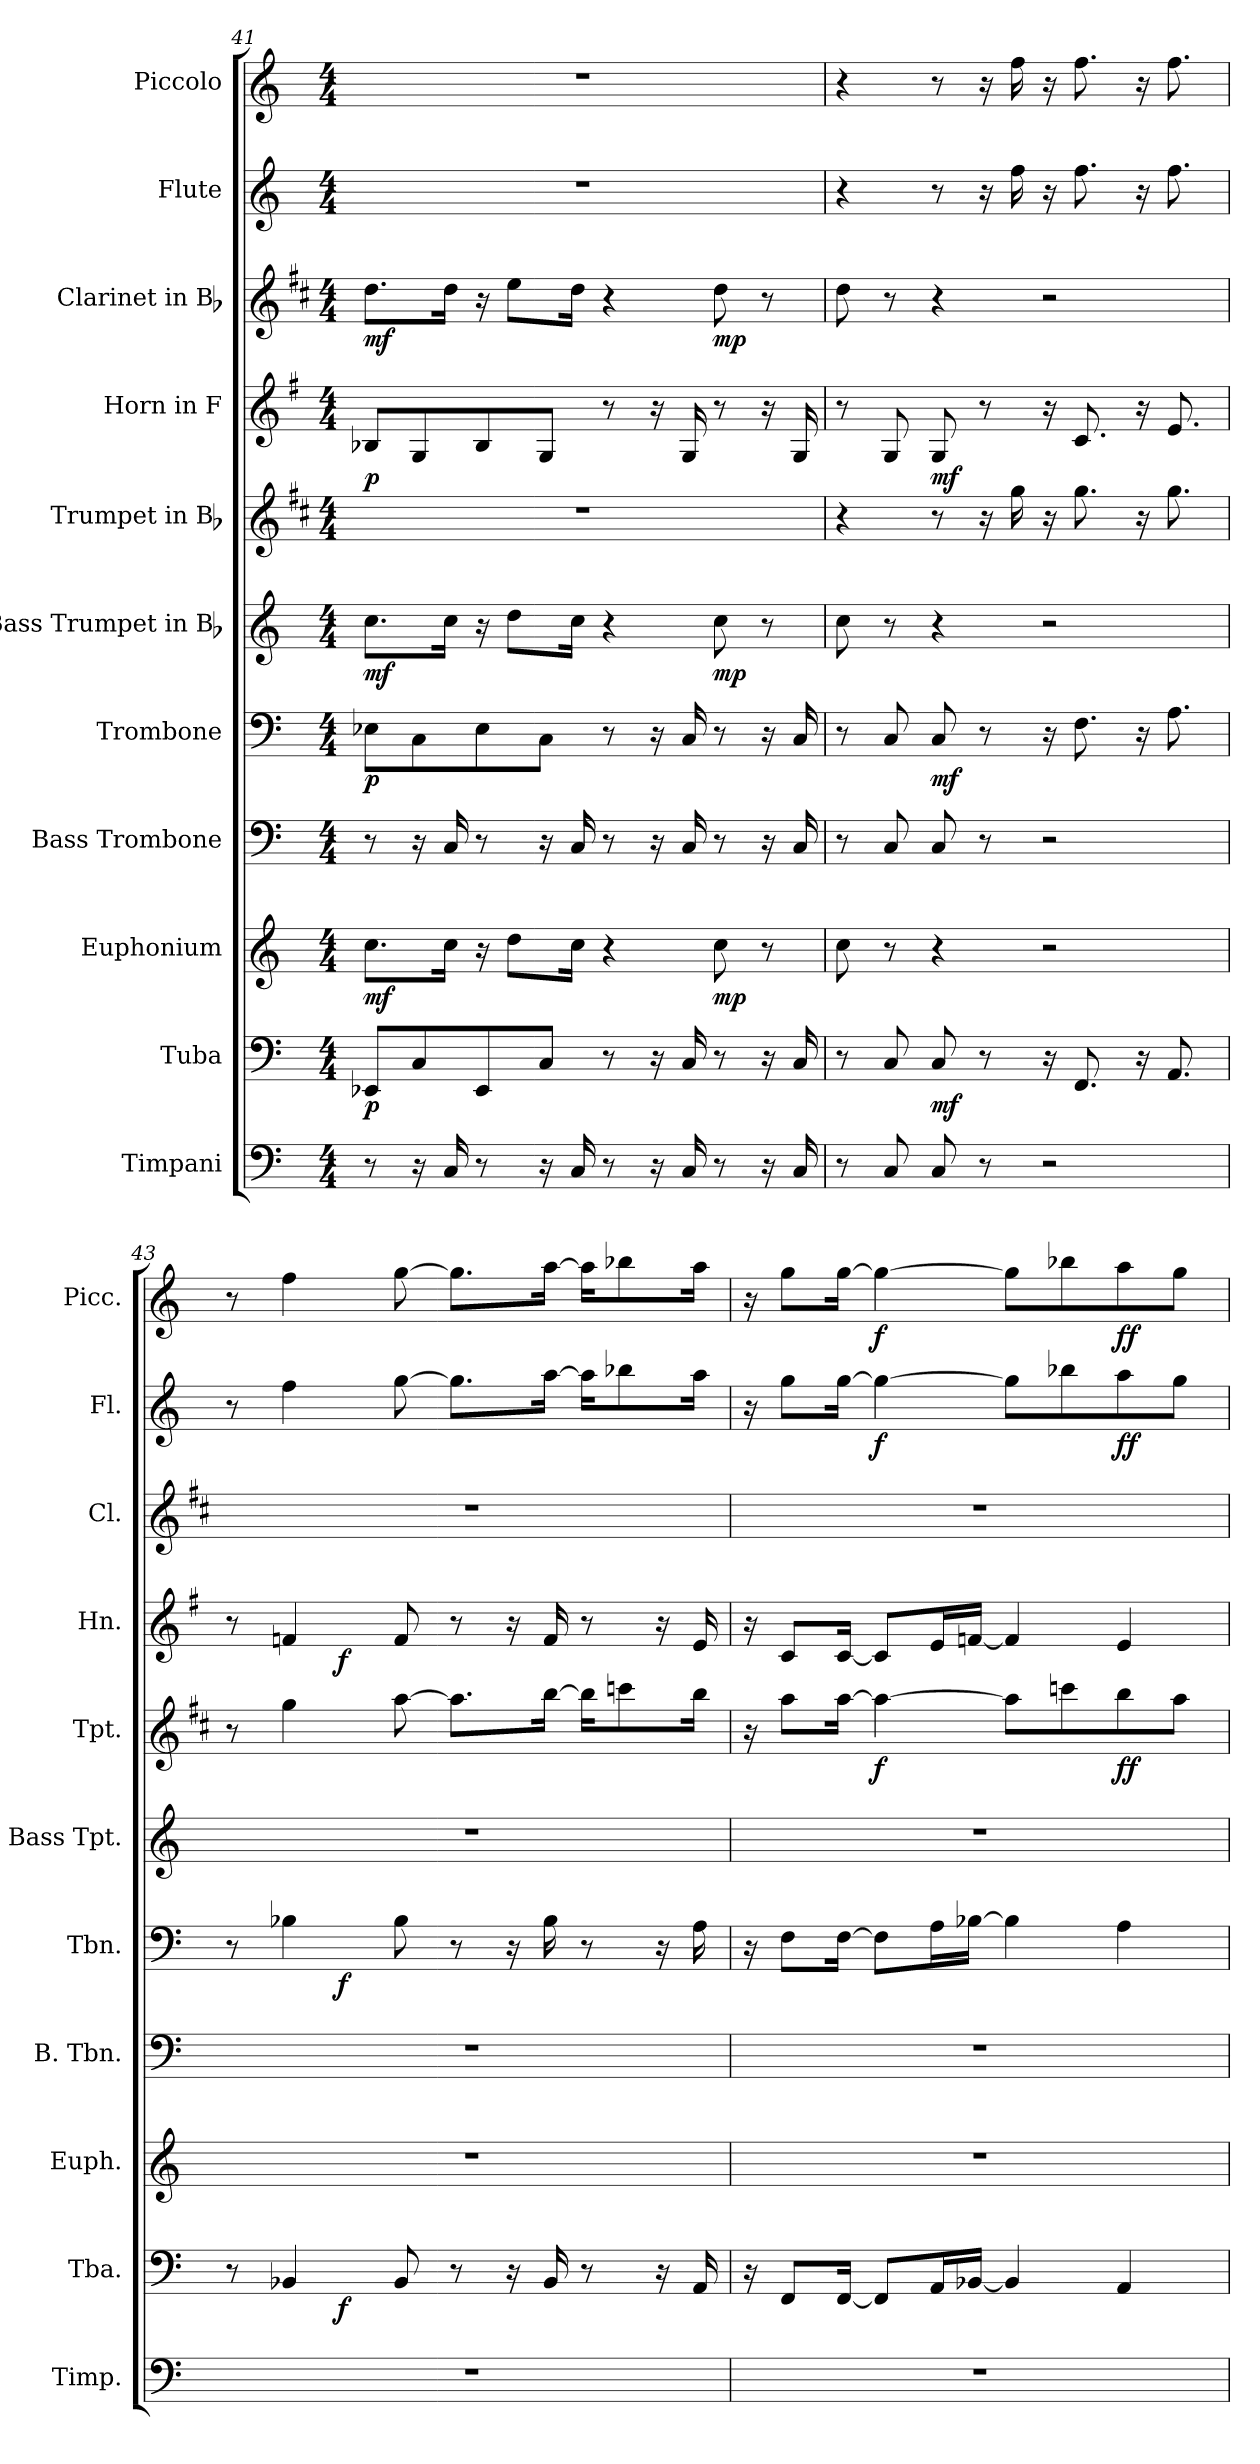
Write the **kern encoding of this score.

**kern	**kern	**dynam	**kern	**dynam	**kern	**kern	**dynam	**kern	**dynam	**kern	**dynam	**kern	**dynam	**kern	**dynam	**kern	**dynam	**kern	**dynam
*part11	*part10	*part10	*part9	*part9	*part8	*part7	*part7	*part6	*part6	*part5	*part5	*part4	*part4	*part3	*part3	*part2	*part2	*part1	*part1
*staff11	*staff10	*staff10	*staff9	*staff9	*staff8	*staff7	*staff7	*staff6	*staff6	*staff5	*staff5	*staff4	*staff4	*staff3	*staff3	*staff2	*staff2	*staff1	*staff1
*I"Timpani	*I"Tuba	*	*I"Euphonium	*	*I"Bass Trombone	*I"Trombone	*	*I"Bass Trumpet in Bb	*	*I"Trumpet in Bb	*	*I"Horn in F	*	*I"Clarinet in Bb	*	*I"Flute	*	*I"Piccolo	*
*I'Timp.	*I'Tba.	*	*I'Euph.	*	*I'B. Tbn.	*I'Tbn.	*	*I'Bass Tpt.	*	*I'Tpt.	*	*I'Hn.	*	*I'Cl.	*	*I'Fl.	*	*I'Picc.	*
*clefF4	*clefF4	*	*clefG2	*	*clefF4	*clefF4	*	*clefG2	*	*clefG2	*	*clefG2	*	*clefG2	*	*clefG2	*	*clefG2	*
*	*	*	*ITrd8c14	*	*	*	*	*ITrd8c14	*	*ITrd1c2	*	*ITrd4c7	*	*ITrd1c2	*	*	*	*ITrd-7c-12	*
*k[]	*k[]	*	*k[]	*	*k[]	*k[]	*	*k[]	*	*k[]	*	*k[]	*	*k[]	*	*k[]	*	*k[]	*
*C:	*C:	*	*C:	*	*C:	*C:	*	*C:	*	*C:	*	*C:	*	*C:	*	*C:	*	*C:	*
*M4/4	*M4/4	*	*M4/4	*	*M4/4	*M4/4	*	*M4/4	*	*M4/4	*	*M4/4	*	*M4/4	*	*M4/4	*	*M4/4	*
=41	=41	=41	=41	=41	=41	=41	=41	=41	=41	=41	=41	=41	=41	=41	=41	=41	=41	=41	=41
8r	8EE-Xi/L	p	8.ci\L	mf	8r	8E-Xi\L	p	8.ci\L	mf	1r	.	8E-Xi/L	p	8.cci\L	mf	1r	.	1r	.
16r	8Ci/	.	.	.	16r	8Ci\	.	.	.	.	.	8Ci/	.	.	.	.	.	.	.
16Ci/	.	.	16ci\Jk	.	16Ci/	.	.	16ci\Jk	.	.	.	.	.	16cci\Jk	.	.	.	.	.
8r	8EE-i/	.	16r	.	8r	8E-i\	.	16r	.	.	.	8E-i/	.	16r	.	.	.	.	.
.	.	.	8di\L	.	.	.	.	8di\L	.	.	.	.	.	8ddi\L	.	.	.	.	.
16r	8Ci/J	.	.	.	16r	8Ci\J	.	.	.	.	.	8Ci/J	.	.	.	.	.	.	.
16Ci/	.	.	16ci\Jk	.	16Ci/	.	.	16ci\Jk	.	.	.	.	.	16cci\Jk	.	.	.	.	.
8r	8r	.	4r	.	8r	8r	.	4r	.	.	.	8r	.	4r	.	.	.	.	.
16r	16r	.	.	.	16r	16r	.	.	.	.	.	16r	.	.	.	.	.	.	.
16Ci/	16Ci/	.	.	.	16Ci/	16Ci/	.	.	.	.	.	16Ci/	.	.	.	.	.	.	.
8r	8r	.	8ci\	mp	8r	8r	.	8ci\	mp	.	.	8r	.	8cci\	mp	.	.	.	.
16r	16r	.	8r	.	16r	16r	.	8r	.	.	.	16r	.	8r	.	.	.	.	.
16Ci/	16Ci/	.	.	.	16Ci/	16Ci/	.	.	.	.	.	16Ci/	.	.	.	.	.	.	.
=42	=42	=42	=42	=42	=42	=42	=42	=42	=42	=42	=42	=42	=42	=42	=42	=42	=42	=42	=42
8r	8r	.	8ci\	.	8r	8r	.	8ci\	.	4r	.	8r	.	8cci\	.	4r	.	4r	.
8Ci/	8Ci/	.	8r	.	8Ci/	8Ci/	.	8r	.	.	.	8Ci/	.	8r	.	.	.	.	.
8Ci/	8Ci/	mf	4r	.	8Ci/	8Ci/	mf	4r	.	8r	.	8Ci/	mf	4r	.	8r	.	8r	.
8r	8r	.	.	.	8r	8r	.	.	.	16r	.	8r	.	.	.	16r	.	16r	.
.	.	.	.	.	.	.	.	.	.	16ffi\	.	.	.	.	.	16ffi\	.	16fffi\	.
2r	16r	.	2r	.	2r	16r	.	2r	.	16r	.	16r	.	2r	.	16r	.	16r	.
.	8.FFi/	.	.	.	.	8.Fi\	.	.	.	8.ffi\	.	8.Fi/	.	.	.	8.ffi\	.	8.fffi\	.
.	16r	.	.	.	.	16r	.	.	.	16r	.	16r	.	.	.	16r	.	16r	.
.	8.AAi/	.	.	.	.	8.Ai\	.	.	.	8.ffi\	.	8.Ai/	.	.	.	8.ffi\	.	8.fffi\	.
=43	=43	=43	=43	=43	=43	=43	=43	=43	=43	=43	=43	=43	=43	=43	=43	=43	=43	=43	=43
*	*^	*	*	*	*	*^	*	*	*	*	*	*^	*	*	*	*	*	*	*
1r	8r	4ryy	.	1r	.	1r	8r	4ryy	.	1r	.	8r	.	8r	4ryy	.	1r	.	8r	.	8r	.
.	4BB-Xi/	.	.	.	.	.	4B-Xi\	.	.	.	.	4ffi\	.	4B-Xi/	.	.	.	.	4ffi\	.	4fffi\	.
.	.	2.ryy	f	.	.	.	.	2.ryy	f	.	.	.	.	.	2.ryy	f	.	.	.	.	.	.
.	8BB-i/	.	.	.	.	.	8B-i\	.	.	.	.	[8ggi\	.	8B-i/	.	.	.	.	[8ggi\	.	[8gggi\	.
.	8r	.	.	.	.	.	8r	.	.	.	.	8.ggi\L]	.	8r	.	.	.	.	8.ggi\L]	.	8.gggi\L]	.
.	16r	.	.	.	.	.	16r	.	.	.	.	.	.	16r	.	.	.	.	.	.	.	.
.	16BB-i/	.	.	.	.	.	16B-i\	.	.	.	.	[16aai\Jk	.	16B-i/	.	.	.	.	[16aai\Jk	.	[16aaai\Jk	.
.	8r	.	.	.	.	.	8r	.	.	.	.	16aai\KL]	.	8r	.	.	.	.	16aai\KL]	.	16aaai\KL]	.
.	.	.	.	.	.	.	.	.	.	.	.	8bb-Xi\	.	.	.	.	.	.	8bb-Xi\	.	8bbb-Xi\	.
.	16r	.	.	.	.	.	16r	.	.	.	.	.	.	16r	.	.	.	.	.	.	.	.
.	16AAi/	.	.	.	.	.	16Ai\	.	.	.	.	16aai\Jk	.	16Ai/	.	.	.	.	16aai\Jk	.	16aaai\Jk	.
*	*v	*v	*	*	*	*	*v	*v	*	*	*	*	*	*v	*v	*	*	*	*	*	*	*
=44	=44	=44	=44	=44	=44	=44	=44	=44	=44	=44	=44	=44	=44	=44	=44	=44	=44	=44	=44
1r	16r	.	1r	.	1r	16r	.	1r	.	16r	.	16r	.	1r	.	16r	.	16r	.
.	8FFi/L	.	.	.	.	8Fi\L	.	.	.	8ggi\L	.	8Fi/L	.	.	.	8ggi\L	.	8gggi\L	.
.	[16FFi/Jk	.	.	.	.	[16Fi\Jk	.	.	.	[16ggi\Jk	.	[16Fi/Jk	.	.	.	[16ggi\Jk	.	[16gggi\Jk	.
.	8FFi/L]	.	.	.	.	8Fi\L]	.	.	.	4ggi\_	f	8Fi/L]	.	.	.	4ggi\_	f	4gggi\_	f
.	16AAi/L	.	.	.	.	16Ai\L	.	.	.	.	.	16Ai/L	.	.	.	.	.	.	.
.	[16BB-Xi/JJ	.	.	.	.	[16B-Xi\JJ	.	.	.	.	.	[16B-Xi/JJ	.	.	.	.	.	.	.
.	4BB-i/]	.	.	.	.	4B-i\]	.	.	.	8ggi\L]	.	4B-i/]	.	.	.	8ggi\L]	.	8gggi\L]	.
.	.	.	.	.	.	.	.	.	.	8bb-Xi\	.	.	.	.	.	8bb-Xi\	.	8bbb-Xi\	.
.	4AAi/	.	.	.	.	4Ai\	.	.	.	8aai\	ff	4Ai/	.	.	.	8aai\	ff	8aaai\	ff
.	.	.	.	.	.	.	.	.	.	8ggi\J	.	.	.	.	.	8ggi\J	.	8gggi\J	.
=	=	=	=	=	=	=	=	=	=	=	=	=	=	=	=	=	=	=	=
*-	*-	*-	*-	*-	*-	*-	*-	*-	*-	*-	*-	*-	*-	*-	*-	*-	*-	*-	*-
